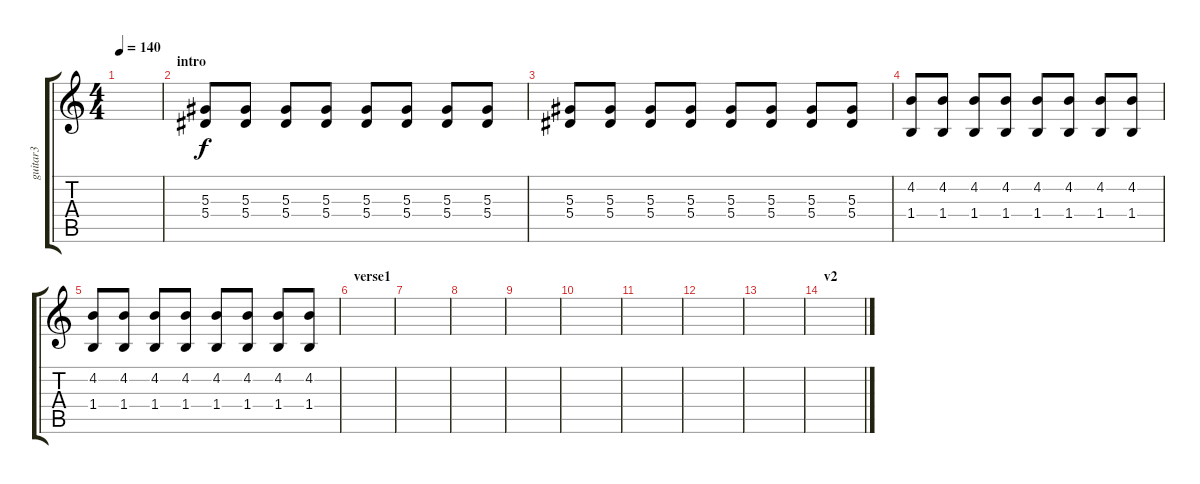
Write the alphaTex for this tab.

\track ("guitar3" "guitar3") {instrument distortionguitar}
\staff {score tabs}
\tuning (C4 G3 Eb3 Bb2 F2 C2) {hide}
\ts (4 4)
\tempo 140
\clef g2
\ks c
|
\section ("" "intro")
(5.3 5.4).8 (5.3 5.4).8 (5.3 5.4).8 (5.3 5.4).8 (5.3 5.4).8 (5.3 5.4).8 (5.3 5.4).8 (5.3 5.4).8 |
(5.3 5.4).8 (5.3 5.4).8 (5.3 5.4).8 (5.3 5.4).8 (5.3 5.4).8 (5.3 5.4).8 (5.3 5.4).8 (5.3 5.4).8 |
(4.2 1.4).8 (4.2 1.4).8 (4.2 1.4).8 (4.2 1.4).8 (4.2 1.4).8 (4.2 1.4).8 (4.2 1.4).8 (4.2 1.4).8 |
(4.2 1.4).8 (4.2 1.4).8 (4.2 1.4).8 (4.2 1.4).8 (4.2 1.4).8 (4.2 1.4).8 (4.2 1.4).8 (4.2 1.4).8 |
\section ("" "verse1")
|
|
|
|
|
|
|
|
\section ("" "v2")
